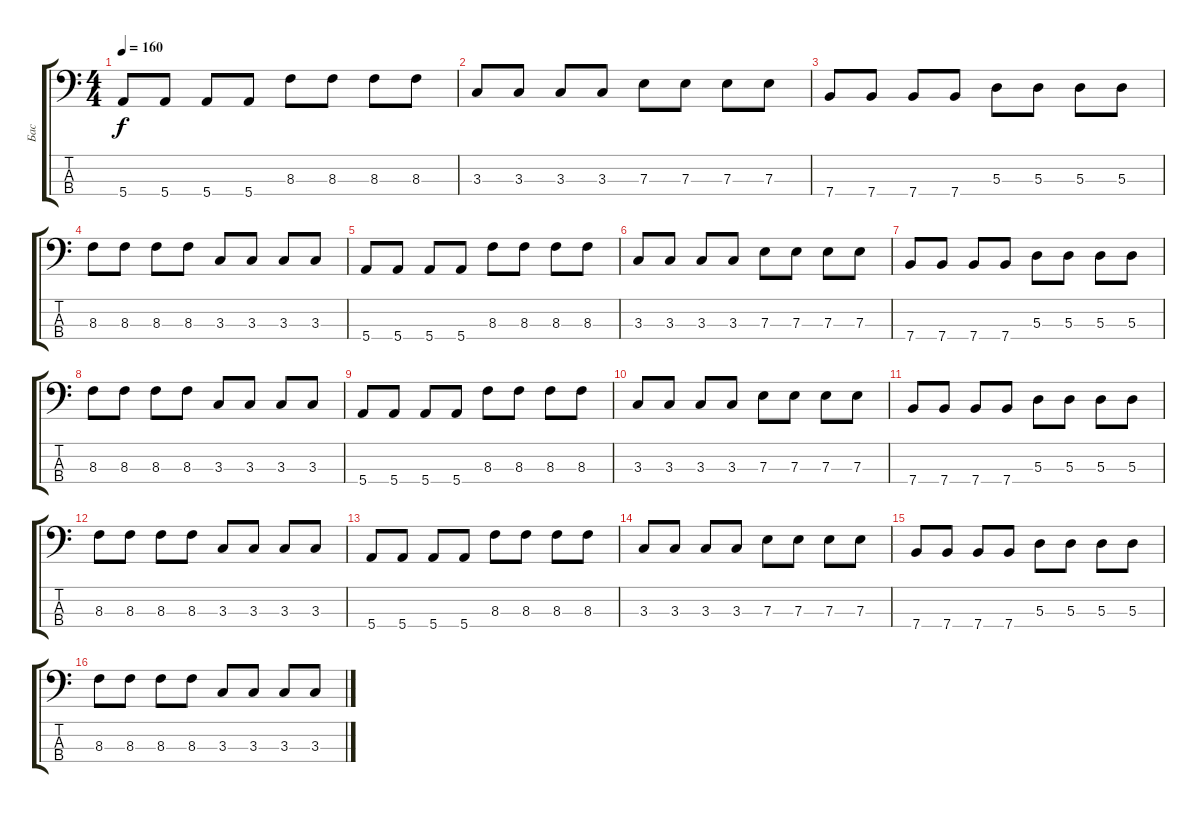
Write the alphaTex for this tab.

\track ("Бас" "Бас") {instrument electricbassfinger}
\staff {score tabs}
\tuning (G2 D2 A1 E1) {hide}
\ts (4 4)
\tempo 160
\clef f4
\ks c
5.4.8{dy f} 5.4.8 5.4.8 5.4.8 8.3.8 8.3.8 8.3.8 8.3.8 |
3.3.8 3.3.8 3.3.8 3.3.8 7.3.8 7.3.8 7.3.8 7.3.8 |
7.4.8 7.4.8 7.4.8 7.4.8 5.3.8 5.3.8 5.3.8 5.3.8 |
8.3.8 8.3.8 8.3.8 8.3.8 3.3.8 3.3.8 3.3.8 3.3.8 |
5.4.8 5.4.8 5.4.8 5.4.8 8.3.8 8.3.8 8.3.8 8.3.8 |
3.3.8 3.3.8 3.3.8 3.3.8 7.3.8 7.3.8 7.3.8 7.3.8 |
7.4.8 7.4.8 7.4.8 7.4.8 5.3.8 5.3.8 5.3.8 5.3.8 |
8.3.8 8.3.8 8.3.8 8.3.8 3.3.8 3.3.8 3.3.8 3.3.8 |
5.4.8 5.4.8 5.4.8 5.4.8 8.3.8 8.3.8 8.3.8 8.3.8 |
3.3.8 3.3.8 3.3.8 3.3.8 7.3.8 7.3.8 7.3.8 7.3.8 |
7.4.8 7.4.8 7.4.8 7.4.8 5.3.8 5.3.8 5.3.8 5.3.8 |
8.3.8 8.3.8 8.3.8 8.3.8 3.3.8 3.3.8 3.3.8 3.3.8 |
5.4.8 5.4.8 5.4.8 5.4.8 8.3.8 8.3.8 8.3.8 8.3.8 |
3.3.8 3.3.8 3.3.8 3.3.8 7.3.8 7.3.8 7.3.8 7.3.8 |
7.4.8 7.4.8 7.4.8 7.4.8 5.3.8 5.3.8 5.3.8 5.3.8 |
8.3.8 8.3.8 8.3.8 8.3.8 3.3.8 3.3.8 3.3.8 3.3.8
